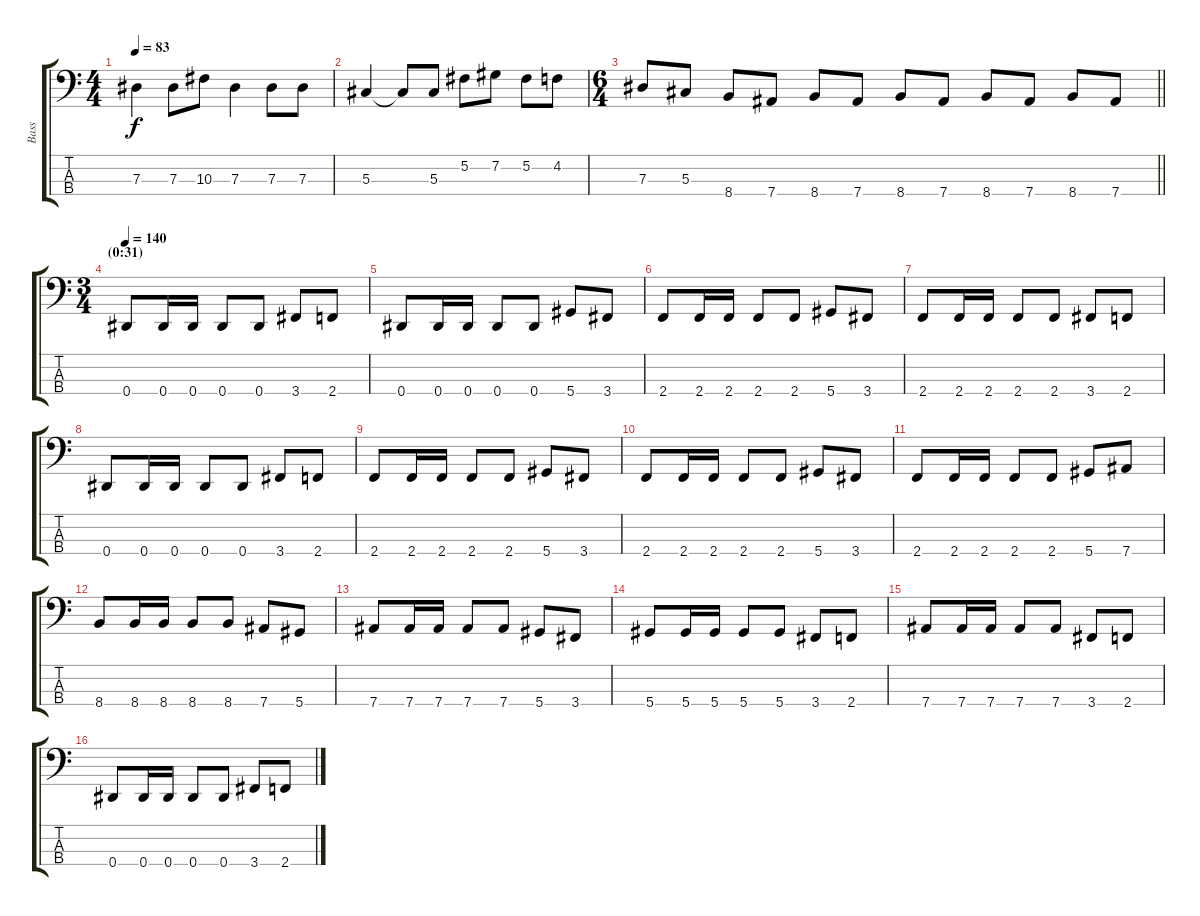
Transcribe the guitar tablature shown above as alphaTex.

\track ("Bass" "Bass") {instrument electricbassfinger}
\staff {score tabs}
\tuning (Gb2 Db2 Ab1 Eb1) {hide}
\ts (4 4)
\tempo 83
\clef f4
\ks c
7.3.4{dy f} 7.3.8 10.3.8 7.3.4 7.3.8 7.3.8 |
5.3.4 5.3{t}.8 5.3.8 5.2.8 7.2.8 5.2.8 4.2.8 |
\ts (6 4)
\barLineRight lightlight
7.3.8 5.3.8 8.4.8 7.4.8 8.4.8 7.4.8 8.4.8 7.4.8 8.4.8 7.4.8 8.4.8 7.4.8 |
\ts (3 4)
\section ("" "(0:31)")
\tempo 140
0.4.8 0.4.16 0.4.16 0.4.8 0.4.8 3.4.8 2.4.8 |
0.4.8 0.4.16 0.4.16 0.4.8 0.4.8 5.4.8 3.4.8 |
2.4.8 2.4.16 2.4.16 2.4.8 2.4.8 5.4.8 3.4.8 |
2.4.8 2.4.16 2.4.16 2.4.8 2.4.8 3.4.8 2.4.8 |
0.4.8 0.4.16 0.4.16 0.4.8 0.4.8 3.4.8 2.4.8 |
2.4.8 2.4.16 2.4.16 2.4.8 2.4.8 5.4.8 3.4.8 |
2.4.8 2.4.16 2.4.16 2.4.8 2.4.8 5.4.8 3.4.8 |
2.4.8 2.4.16 2.4.16 2.4.8 2.4.8 5.4.8 7.4.8 |
8.4.8 8.4.16 8.4.16 8.4.8 8.4.8 7.4.8 5.4.8 |
7.4.8 7.4.16 7.4.16 7.4.8 7.4.8 5.4.8 3.4.8 |
5.4.8 5.4.16 5.4.16 5.4.8 5.4.8 3.4.8 2.4.8 |
7.4.8 7.4.16 7.4.16 7.4.8 7.4.8 3.4.8 2.4.8 |
0.4.8 0.4.16 0.4.16 0.4.8 0.4.8 3.4.8 2.4.8
